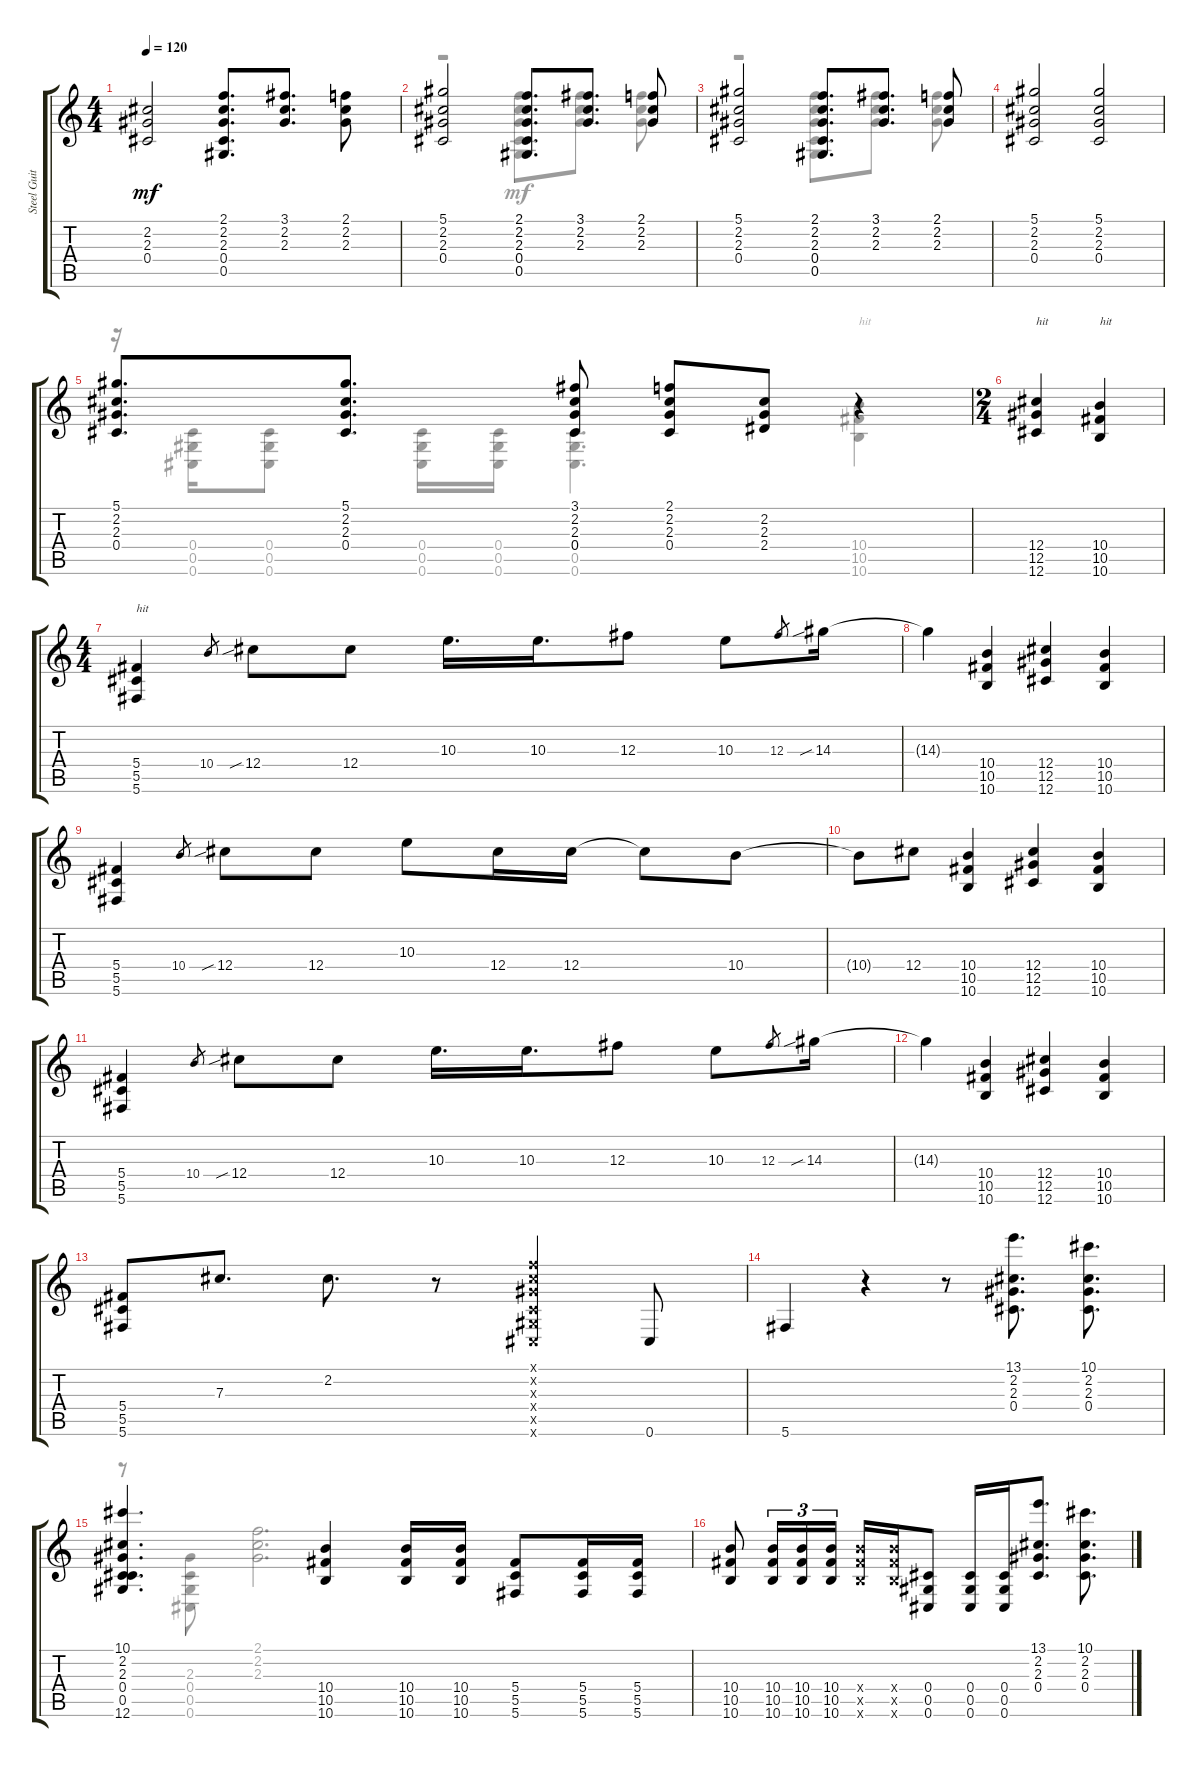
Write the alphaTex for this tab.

\track ("Steel Guitar" "Steel Guit") {instrument acousticguitarsteel}
\staff {score tabs}
\tuning (Eb4 B3 Gb3 Db3 Ab2 Db2) {hide}
\voice
\ts (4 4)
\tempo 120
\clef g2
\ks c
(2.2{t} 2.3{t} 0.4{t}).2{dy mf} (2.1 2.2 2.3 0.4 0.5).8{d} (3.1 2.2 2.3).8{d} (2.1 2.2 2.3).8 |
(5.1 2.2 2.3 0.4).2 (2.1 2.2 2.3 0.4 0.5).8{d} (3.1 2.2 2.3).8{d} (2.1 2.2 2.3).8 |
(5.1 2.2 2.3 0.4).2 (2.1 2.2 2.3 0.4 0.5).8{d} (3.1 2.2 2.3).8{d} (2.1 2.2 2.3).8 |
(5.1 2.2 2.3 0.4).2 (5.1 2.2 2.3 0.4).2 |
(5.1 2.2 2.3 0.4).8{d} (5.1 2.2 2.3 0.4).8{d} (3.1 2.2 2.3 0.4).8 (2.1 2.2 2.3 0.4).8 (2.2 2.3 2.4).8 r.4 |
\ts (2 4)
(12.4 12.5 12.6).4{txt "hit"} (10.4 10.5 10.6).4{txt "hit"} |
\ts (4 4)
(5.4 5.5 5.6).4{txt "hit"} 10.4.8{gr} 12.4{sib}.8 12.4.8 10.3.16{d} 10.3.16{d} 12.3.8 10.3.8 12.3.8{gr} 14.3{sib}.16 |
14.3{t}.4 (10.4 10.5 10.6).4 (12.4 12.5 12.6).4 (10.4 10.5 10.6).4 |
(5.4 5.5 5.6).4 10.4.8{gr} 12.4{sib}.8 12.4.8 10.3.8 12.4.16 12.4.16 12.4{t}.8 10.4.8 |
10.4{t}.8 12.4.8 (10.4 10.5 10.6).4 (12.4 12.5 12.6).4 (10.4 10.5 10.6).4 |
(5.4 5.5 5.6).4 10.4.8{gr} 12.4{sib}.8 12.4.8 10.3.16{d} 10.3.16{d} 12.3.8 10.3.8 12.3.8{gr} 14.3{sib}.16 |
14.3{t}.4 (10.4 10.5 10.6).4 (12.4 12.5 12.6).4 (10.4 10.5 10.6).4 |
(5.4 5.5 5.6).8 7.3.8{d} 2.2.8{d} r.8 (2.1{x} 2.2{x} 2.3{x} 0.4{x} 0.5{x} 0.6{x}).4 0.6.8 |
5.6.4 r.4 r.8 (13.1 2.2 2.3 0.4).8{d} (10.1 2.2 2.3 0.4).8{d} |
(10.1 2.2 2.3 0.4 0.5 12.6).4{d} (10.4 10.5 10.6).4 (10.4 10.5 10.6).16 (10.4 10.5 10.6).16 (5.4 5.5 5.6).8 (5.4 5.5 5.6).16 (5.4 5.5 5.6).16 |
(10.4 10.5 10.6).8 (10.4 10.5 10.6).16{tu (3 2)} (10.4 10.5 10.6).16{tu (3 2)} (10.4 10.5 10.6).16{tu (3 2)} (10.4{x} 10.5{x} 10.6{x}).16 (10.4{x} 10.5{x} 10.6{x}).16 (0.4 0.5 0.6).8 (0.4 0.5 0.6).16 (0.4 0.5 0.6).16 (13.1 2.2 2.3 0.4).8{d} (10.1 2.2 2.3 0.4).8{d}
\voice
\clef g2
\ottava regular
\simile none
\ks c
|
r.2 (2.1 2.2 2.3 0.4 0.5).8{d} (3.1 2.2 2.3).8{d} (2.1 2.2 2.3).8 |
r.2 (2.1 2.2 2.3 0.4 0.5).8{d} (3.1 2.2 2.3).8{d} (2.1 2.2 2.3).8 |
|
r.16 (0.4 0.5 0.6).16 (0.4 0.5 0.6).8 (0.4 0.5 0.6).16 (0.4 0.5 0.6).16 (0.4 0.5 0.6).4{d} (10.4 10.5 10.6).4{txt "hit"} |
|
|
|
|
|
|
|
|
|
r.8 (2.3 0.4 0.5 0.6).8 (2.1 2.2 2.3).2{d} |
